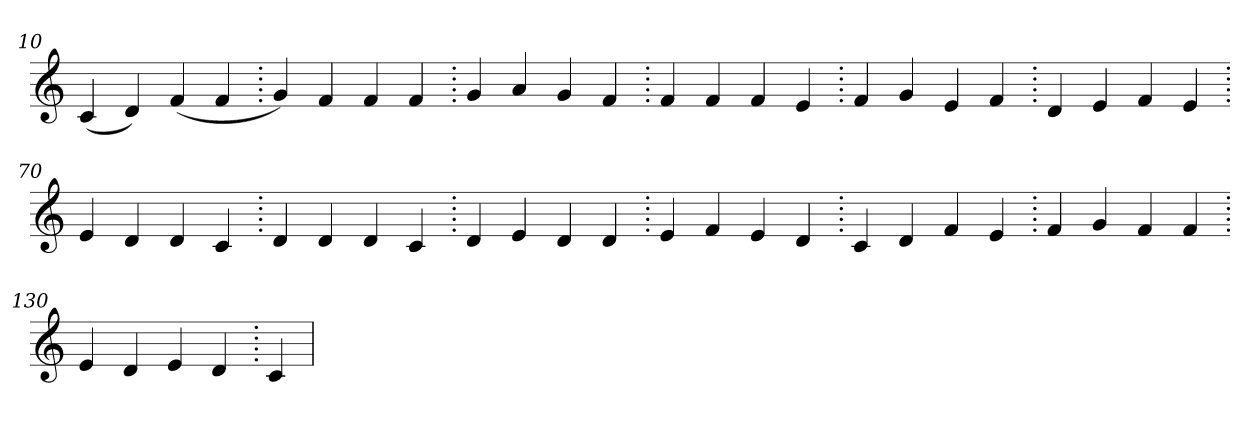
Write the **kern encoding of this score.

**kern
*part1
*staff1
*clefG2
=10.
(>4c
4d)
(>4f
4f
=20.
4g)
4f
4f
4f
=30.
4g
4a
4g
4f
=40.
4f
4f
4f
4e
=50.
4f
4g
4e
4f
=60.
4d
4e
4f
4e
=70.
4e
4d
4d
4c
=80.
4d
4d
4d
4c
=90.
4d
4e
4d
4d
=100.
4e
4f
4e
4d
=110.
4c
4d
4f
4e
=120.
4f
4g
4f
4f
=130.
4e
4d
4e
4d
=140.
4c
=
*-
